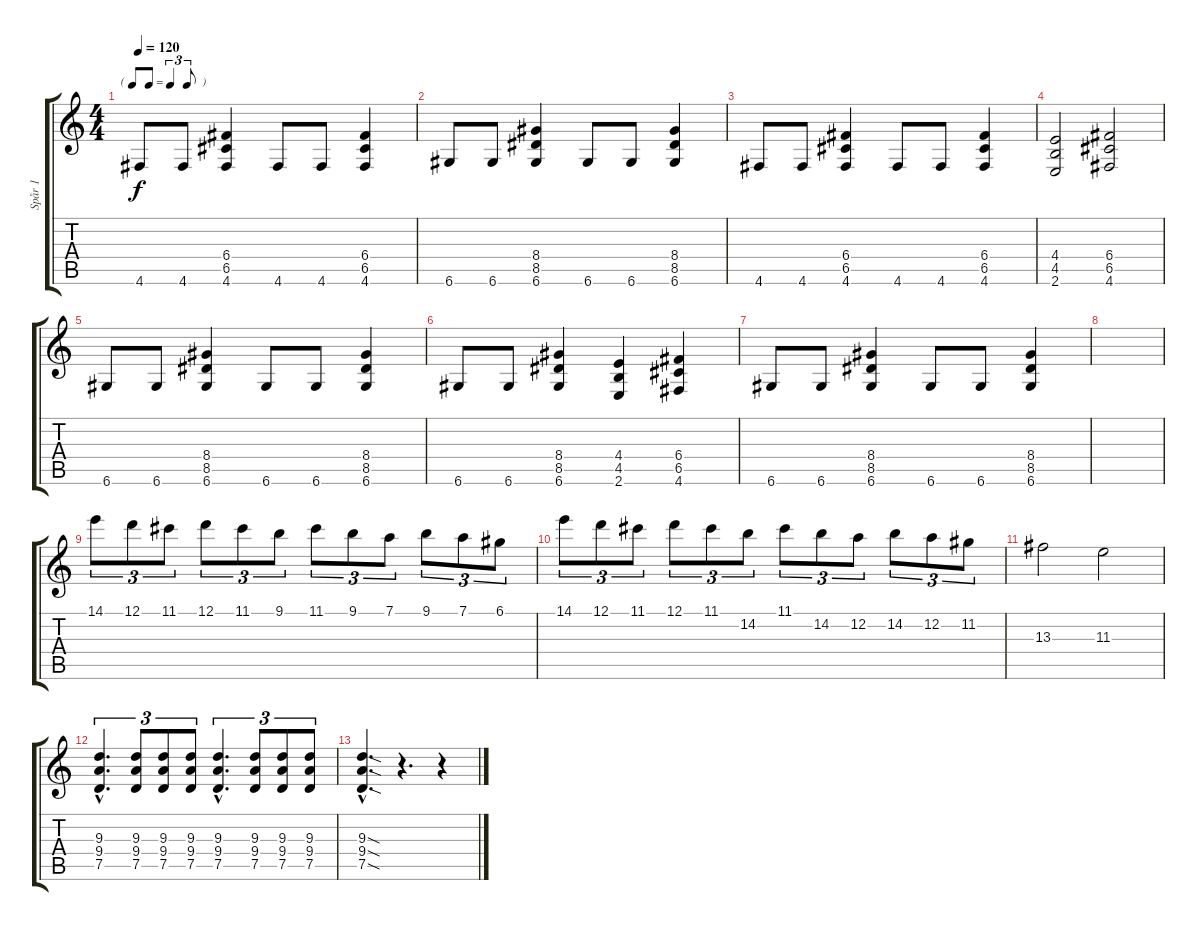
\track ("Spår 1" "Spår 1") {instrument distortionguitar}
\staff {score tabs}
\tuning (D4 A3 F3 C3 G2 D2) {hide}
\ts (4 4)
\tf triplet8th
\tempo 120
\clef g2
\ks c
4.6.8{dy f} 4.6.8 (6.4 6.5 4.6).4 4.6.8 4.6.8 (6.4 6.5 4.6).4 |
6.6.8 6.6.8 (8.4 8.5 6.6).4 6.6.8 6.6.8 (8.4 8.5 6.6).4 |
4.6.8 4.6.8 (6.4 6.5 4.6).4 4.6.8 4.6.8 (6.4 6.5 4.6).4 |
(4.4 4.5 2.6).2 (6.4 6.5 4.6).2 |
6.6.8 6.6.8 (8.4 8.5 6.6).4 6.6.8 6.6.8 (8.4 8.5 6.6).4 |
6.6.8 6.6.8 (8.4 8.5 6.6).4 (4.4 4.5 2.6).4 (6.4 6.5 4.6).4 |
6.6.8 6.6.8 (8.4 8.5 6.6).4 6.6.8 6.6.8 (8.4 8.5 6.6).4 |
|
14.1.8{tu (3 2)} 12.1.8{tu (3 2)} 11.1.8{tu (3 2)} 12.1.8{tu (3 2)} 11.1.8{tu (3 2)} 9.1.8{tu (3 2)} 11.1.8{tu (3 2)} 9.1.8{tu (3 2)} 7.1.8{tu (3 2)} 9.1.8{tu (3 2)} 7.1.8{tu (3 2)} 6.1.8{tu (3 2)} |
14.1.8{tu (3 2)} 12.1.8{tu (3 2)} 11.1.8{tu (3 2)} 12.1.8{tu (3 2)} 11.1.8{tu (3 2)} 14.2.8{tu (3 2)} 11.1.8{tu (3 2)} 14.2.8{tu (3 2)} 12.2.8{tu (3 2)} 14.2.8{tu (3 2)} 12.2.8{tu (3 2)} 11.2.8{tu (3 2)} |
13.3.2 11.3.2 |
(9.3{hac} 9.4{hac} 7.5{hac}).4{d tu (3 2)} (9.3 9.4 7.5).8{tu (3 2)} (9.3 9.4 7.5).8{tu (3 2)} (9.3 9.4 7.5).8{tu (3 2)} (9.3{hac} 9.4{hac} 7.5{hac}).4{d tu (3 2)} (9.3 9.4 7.5).8{tu (3 2)} (9.3 9.4 7.5).8{tu (3 2)} (9.3 9.4 7.5).8{tu (3 2)} |
(9.3{sod hac} 9.4{sod hac} 7.5{sod hac}).4{d} r.4{d} r.4
